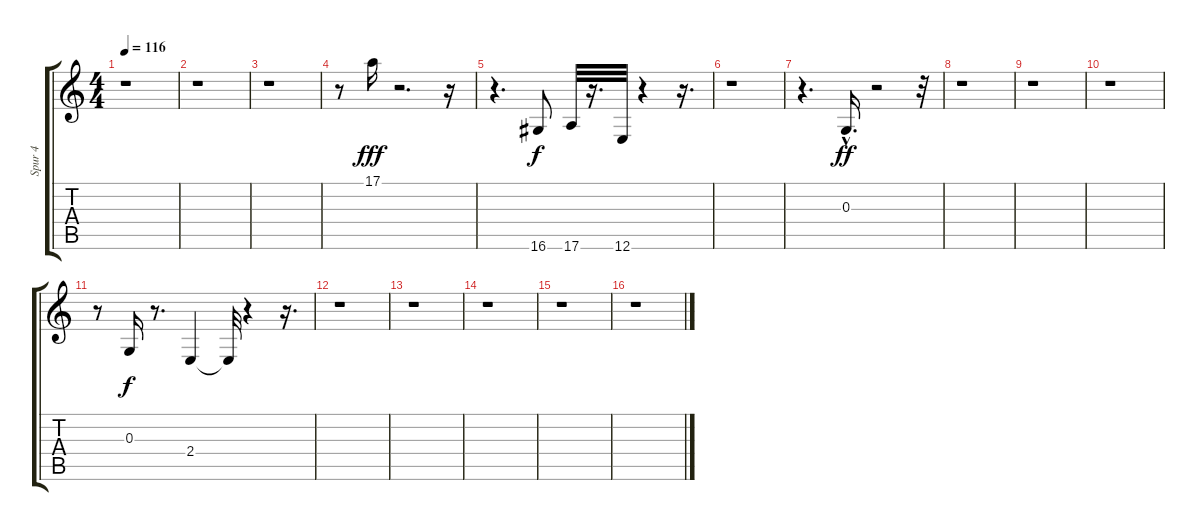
\track ("Spur 4" "Spur 4") {instrument lead2sawtooth}
\staff {score tabs}
\tuning (E4 B3 G3 D3 A2 E2) {hide}
\ts (4 4)
\tempo 116
\clef g2
\ks c
r.1{dy f} |
r.1 |
r.1 |
r.8 17.1.16{dy fff} r.2{d} r.16 |
r.4{d} 16.6.8{dy f} 17.6.32 r.16{d} 12.6.32 r.4 r.16{d} |
r.1 |
r.4{d} 0.3{hac}.16{d dy ff} r.2 r.32 |
r.1 |
r.1 |
r.1 |
r.8 0.3.16{dy f} r.8{d} 2.4.4 2.4{t}.32 r.4 r.16{d} |
r.1 |
r.1 |
r.1 |
r.1 |
r.1
